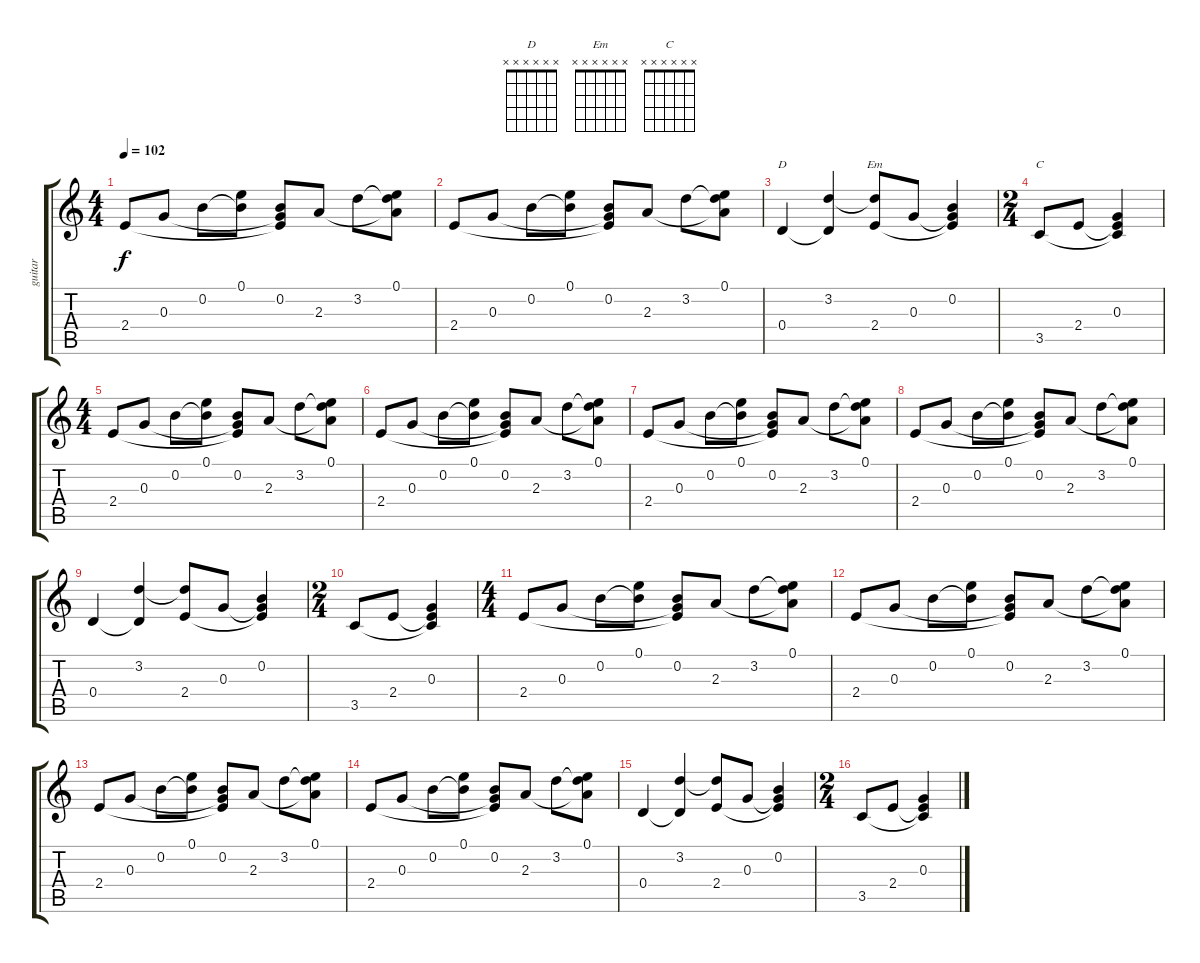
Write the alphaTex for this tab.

\track ("guitar" "guitar") {instrument electricguitarclean}
\staff {score tabs}
\tuning (E4 B3 G3 D3 A2 E2) {hide}
\chord ("D" x x x x x x)
\chord ("Em" x x x x x x)
\chord ("C" x x x x x x)
\ts (4 4)
\tempo 102
\clef g2
\ks c
2.4.8{dy f} 0.3.8 0.2.8 (0.1 0.2{t}).8 (0.2 0.3{t} 2.4{t}).8 2.3.8 3.2.8 (0.1 3.2{t} 2.3{t}).8 |
2.4.8 0.3.8 0.2.8 (0.1 0.2{t}).8 (0.2 0.3{t} 2.4{t}).8 2.3.8 3.2.8 (0.1 3.2{t} 2.3{t}).8 |
0.4.4{ch "D"} (3.2 0.4{t}).4 (3.2{t} 2.4).8{ch "Em"} 0.3.8 (0.2 0.3{t} 2.4{t}).4 |
\ts (2 4)
3.5.8{ch "C"} 2.4.8 (0.3 2.4{t} 3.5{t}).4 |
\ts (4 4)
2.4.8 0.3.8 0.2.8 (0.1 0.2{t}).8 (0.2 0.3{t} 2.4{t}).8 2.3.8 3.2.8 (0.1 3.2{t} 2.3{t}).8 |
2.4.8 0.3.8 0.2.8 (0.1 0.2{t}).8 (0.2 0.3{t} 2.4{t}).8 2.3.8 3.2.8 (0.1 3.2{t} 2.3{t}).8 |
2.4.8 0.3.8 0.2.8 (0.1 0.2{t}).8 (0.2 0.3{t} 2.4{t}).8 2.3.8 3.2.8 (0.1 3.2{t} 2.3{t}).8 |
2.4.8 0.3.8 0.2.8 (0.1 0.2{t}).8 (0.2 0.3{t} 2.4{t}).8 2.3.8 3.2.8 (0.1 3.2{t} 2.3{t}).8 |
0.4.4 (3.2 0.4{t}).4 (3.2{t} 2.4).8 0.3.8 (0.2 0.3{t} 2.4{t}).4 |
\ts (2 4)
3.5.8 2.4.8 (0.3 2.4{t} 3.5{t}).4 |
\ts (4 4)
2.4.8 0.3.8 0.2.8 (0.1 0.2{t}).8 (0.2 0.3{t} 2.4{t}).8 2.3.8 3.2.8 (0.1 3.2{t} 2.3{t}).8 |
2.4.8 0.3.8 0.2.8 (0.1 0.2{t}).8 (0.2 0.3{t} 2.4{t}).8 2.3.8 3.2.8 (0.1 3.2{t} 2.3{t}).8 |
2.4.8 0.3.8 0.2.8 (0.1 0.2{t}).8 (0.2 0.3{t} 2.4{t}).8 2.3.8 3.2.8 (0.1 3.2{t} 2.3{t}).8 |
2.4.8 0.3.8 0.2.8 (0.1 0.2{t}).8 (0.2 0.3{t} 2.4{t}).8 2.3.8 3.2.8 (0.1 3.2{t} 2.3{t}).8 |
0.4.4 (3.2 0.4{t}).4 (3.2{t} 2.4).8 0.3.8 (0.2 0.3{t} 2.4{t}).4 |
\ts (2 4)
3.5.8 2.4.8 (0.3 2.4{t} 3.5{t}).4
